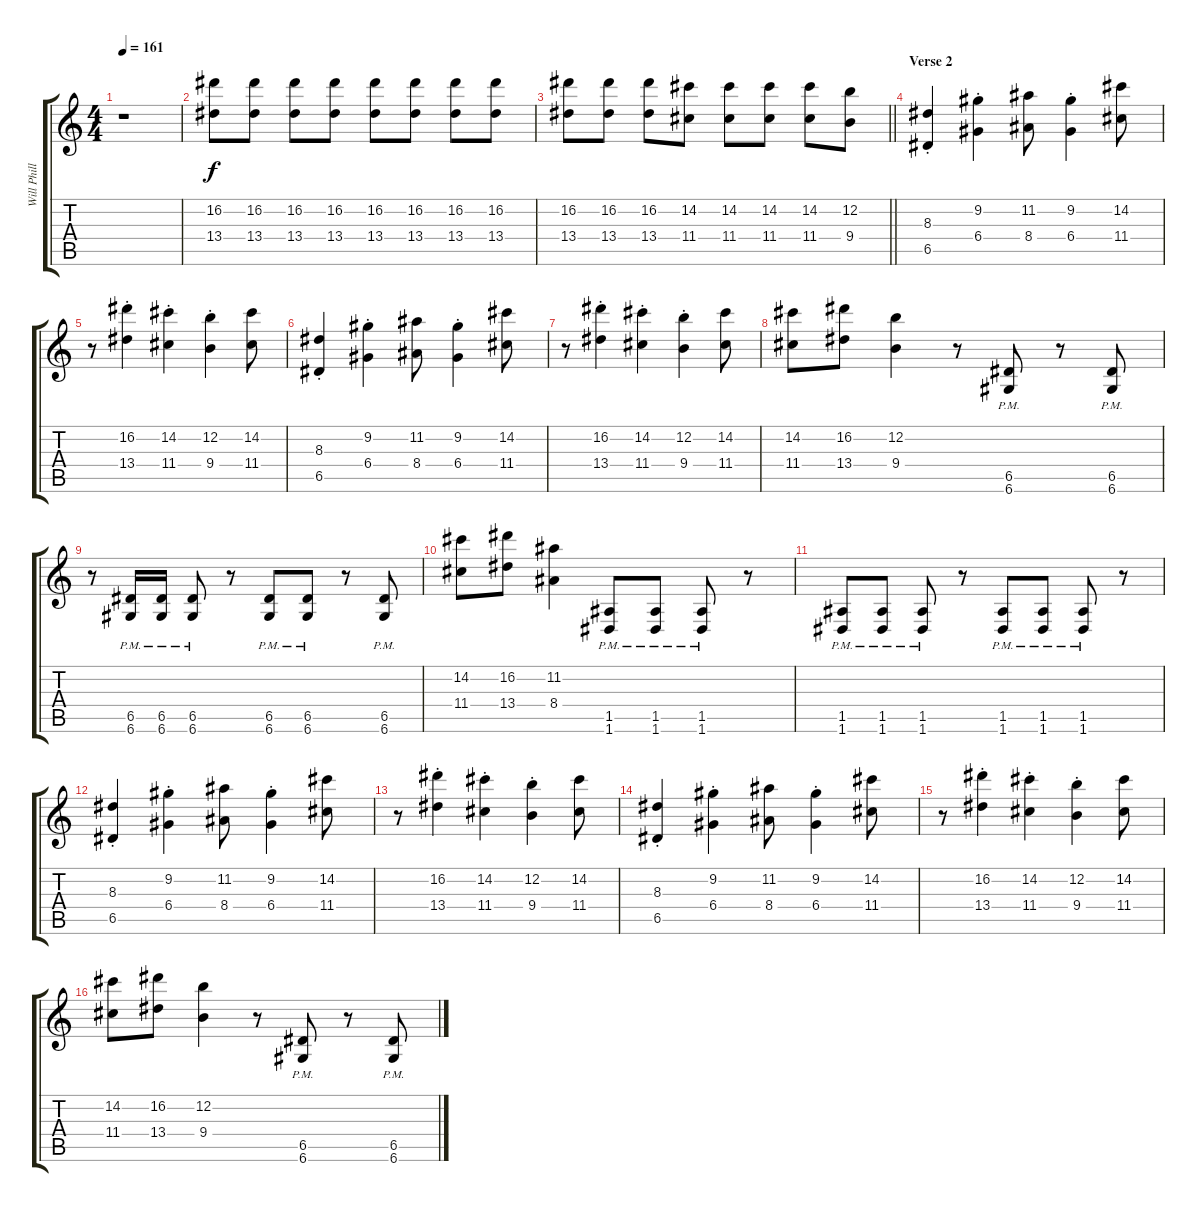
\track ("Will Phillipson (Guitar)" "Will Phill") {instrument distortionguitar}
\staff {score tabs}
\tuning (E4 B3 G3 D3 A2 D2) {hide}
\ts (4 4)
\tempo 161
\clef g2
\ks c
r.1{dy f} |
(16.2 13.4).8 (16.2 13.4).8 (16.2 13.4).8 (16.2 13.4).8 (16.2 13.4).8 (16.2 13.4).8 (16.2 13.4).8 (16.2 13.4).8 |
\barLineRight lightlight
(16.2 13.4).8 (16.2 13.4).8 (16.2 13.4).8 (14.2 11.4).8 (14.2 11.4).8 (14.2 11.4).8 (14.2 11.4).8 (12.2 9.4).8 |
\section ("" "Verse 2")
(8.3{st} 6.5{st}).4 (9.2{st} 6.4{st}).4 (11.2 8.4).8 (9.2{st} 6.4{st}).4 (14.2 11.4).8 |
r.8 (16.2{st} 13.4{st}).4 (14.2{st} 11.4{st}).4 (12.2{st} 9.4{st}).4 (14.2 11.4).8 |
(8.3{st} 6.5{st}).4 (9.2{st} 6.4{st}).4 (11.2 8.4).8 (9.2{st} 6.4{st}).4 (14.2 11.4).8 |
r.8 (16.2{st} 13.4{st}).4 (14.2{st} 11.4{st}).4 (12.2{st} 9.4{st}).4 (14.2 11.4).8 |
(14.2 11.4).8 (16.2 13.4).8 (12.2 9.4).4 r.8 (6.5{pm} 6.6{pm}).8 r.8 (6.5{pm} 6.6{pm}).8 |
r.8 (6.5 6.6{pm}).16 (6.5 6.6{pm}).16 (6.5 6.6{pm}).8 r.8 (6.5{pm} 6.6{pm}).8 (6.5{pm} 6.6{pm}).8 r.8 (6.5{pm} 6.6{pm}).8 |
(14.2 11.4).8 (16.2 13.4).8 (11.2 8.4).4 (1.5{pm} 1.6{pm}).8 (1.5{pm} 1.6{pm}).8 (1.5{pm} 1.6{pm}).8 r.8 |
(1.5{pm} 1.6{pm}).8 (1.5{pm} 1.6{pm}).8 (1.5{pm} 1.6{pm}).8 r.8 (1.5{pm} 1.6{pm}).8 (1.5{pm} 1.6{pm}).8 (1.5{pm} 1.6{pm}).8 r.8 |
(8.3{st} 6.5{st}).4 (9.2{st} 6.4{st}).4 (11.2 8.4).8 (9.2{st} 6.4{st}).4 (14.2 11.4).8 |
r.8 (16.2{st} 13.4{st}).4 (14.2{st} 11.4{st}).4 (12.2{st} 9.4{st}).4 (14.2 11.4).8 |
(8.3{st} 6.5{st}).4 (9.2{st} 6.4{st}).4 (11.2 8.4).8 (9.2{st} 6.4{st}).4 (14.2 11.4).8 |
r.8 (16.2{st} 13.4{st}).4 (14.2{st} 11.4{st}).4 (12.2{st} 9.4{st}).4 (14.2 11.4).8 |
(14.2 11.4).8 (16.2 13.4).8 (12.2 9.4).4 r.8 (6.5{pm} 6.6{pm}).8 r.8 (6.5{pm} 6.6{pm}).8
